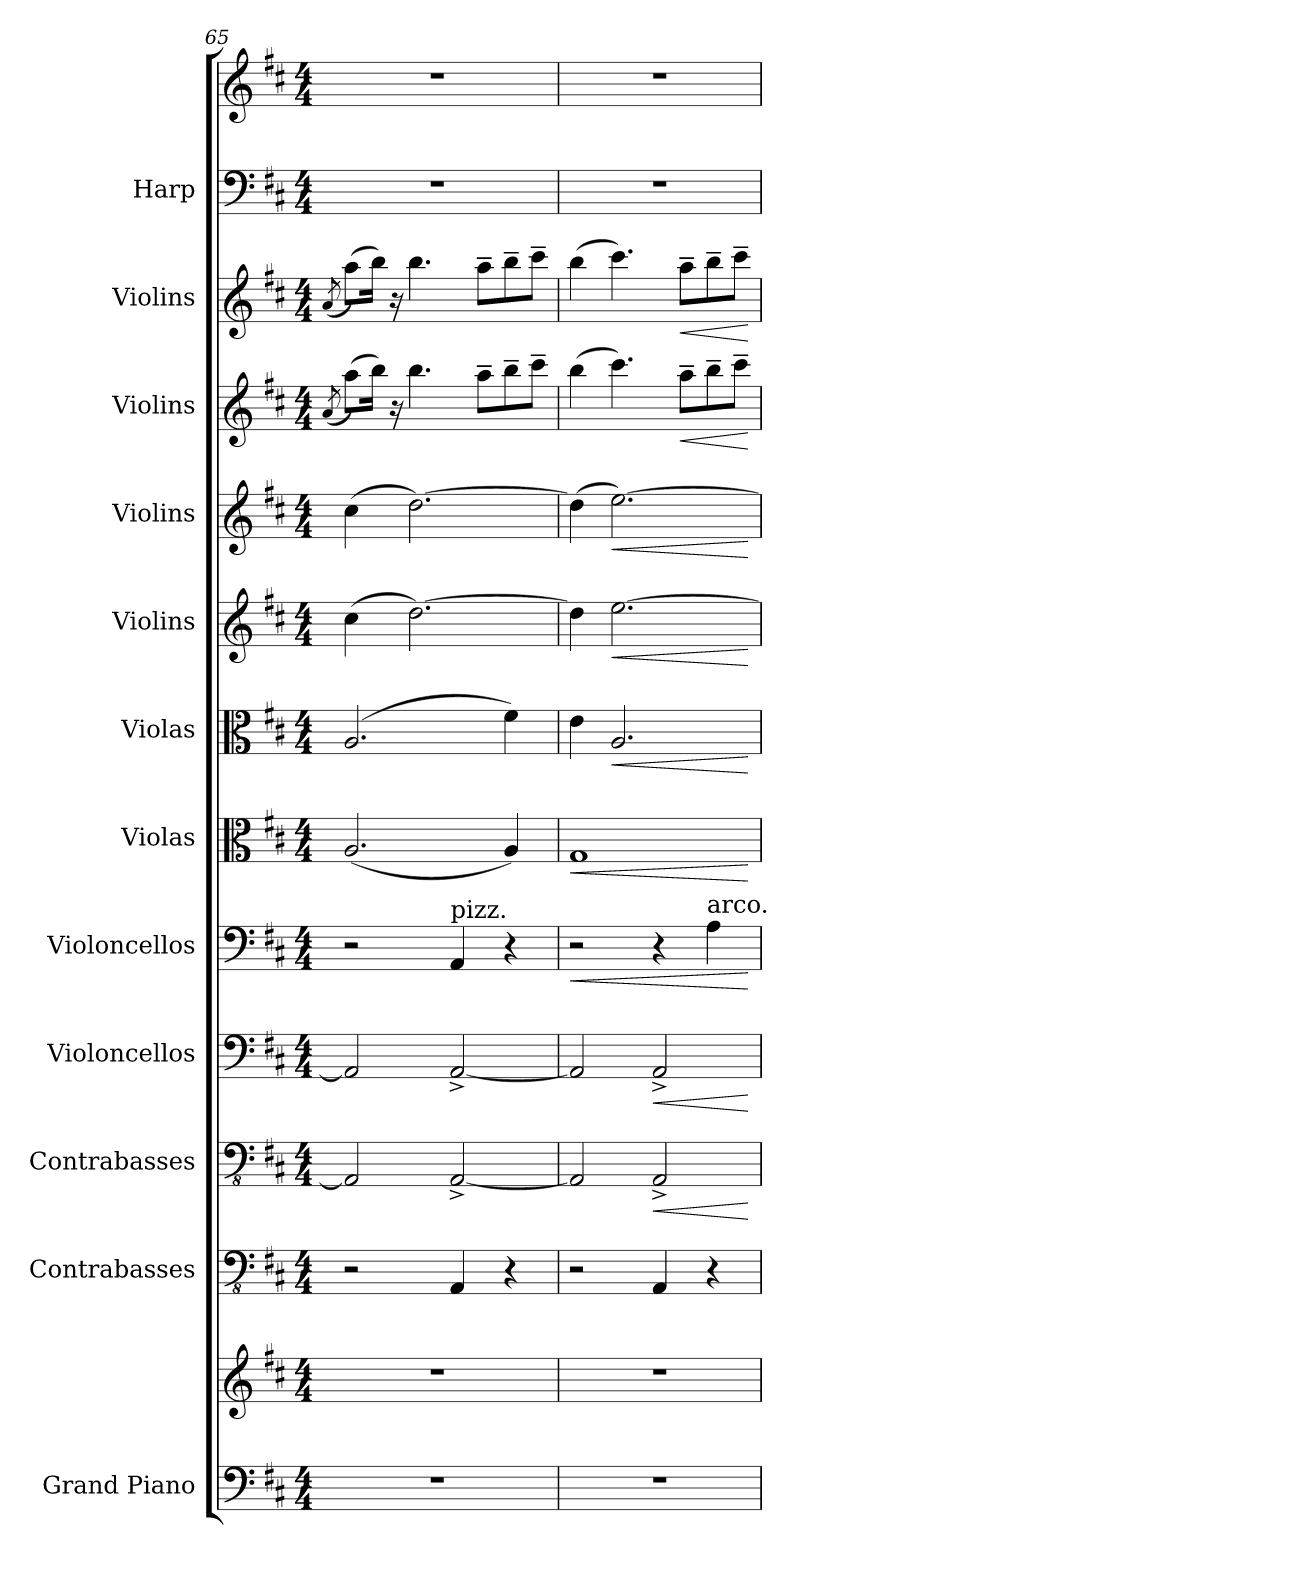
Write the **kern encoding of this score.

**kern	**kern	**kern	**kern	**dynam	**kern	**dynam	**kern	**dynam	**kern	**dynam	**kern	**dynam	**kern	**dynam	**kern	**dynam	**kern	**dynam	**kern	**dynam	**kern	**kern
*part12	*part12	*part11	*part10	*part10	*part9	*part9	*part8	*part8	*part7	*part7	*part6	*part6	*part5	*part5	*part4	*part4	*part3	*part3	*part2	*part2	*part1	*part1
*staff14	*staff13	*staff12	*staff11	*staff11	*staff10	*staff10	*staff9	*staff9	*staff8	*staff8	*staff7	*staff7	*staff6	*staff6	*staff5	*staff5	*staff4	*staff4	*staff3	*staff3	*staff2	*staff1
*I"Grand Piano	*	*I"Contrabasses	*I"Contrabasses	*	*I"Violoncellos	*	*I"Violoncellos	*	*I"Violas	*	*I"Violas	*	*I"Violins	*	*I"Violins	*	*I"Violins	*	*I"Violins	*	*I"Harp	*
*I'Pno.	*	*I'Cbs.	*I'Cbs.	*	*I'Vcs.	*	*I'Vcs.	*	*I'Vlas.	*	*I'Vlas.	*	*I'Vlns.	*	*I'Vlns.	*	*I'Vlns.	*	*I'Vlns.	*	*I'Hrp.	*
!!LO:PB:g=z
*clefF4	*clefG2	*clefFv4	*clefFv4	*	*clefF4	*	*clefF4	*	*clefC3	*	*clefC3	*	*clefG2	*	*clefG2	*	*clefG2	*	*clefG2	*	*clefF4	*clefG2
*k[f#c#]	*k[f#c#]	*k[f#c#]	*k[f#c#]	*	*k[f#c#]	*	*k[f#c#]	*	*k[f#c#]	*	*k[f#c#]	*	*k[f#c#]	*	*k[f#c#]	*	*k[f#c#]	*	*k[f#c#]	*	*k[f#c#]	*k[f#c#]
*M4/4	*M4/4	*M4/4	*M4/4	*	*M4/4	*	*M4/4	*	*M4/4	*	*M4/4	*	*M4/4	*	*M4/4	*	*M4/4	*	*M4/4	*	*M4/4	*M4/4
=65	=65	=65	=65	=65	=65	=65	=65	=65	=65	=65	=65	=65	=65	=65	=65	=65	=65	=65	=65	=65	=65	=65
.	.	.	.	.	.	.	.	.	.	.	.	.	.	.	.	.	(>8qa/	.	(>8qa/	.	.	.
1r	1r	2r	2AAA/]	.	2AA/]	.	2r	.	(2.A/	.	(2.A/	.	(4cc#\	.	(4cc#\	.	(8aa\L)	.	(8aa\L)	.	1r	1r
.	.	.	.	.	.	.	.	.	.	.	.	.	.	.	.	.	16bb\Jk)	.	16bb\Jk)	.	.	.
.	.	.	.	.	.	.	.	.	.	.	.	.	.	.	.	.	16r	.	16r	.	.	.
.	.	.	.	.	.	.	.	.	.	.	.	.	[2.dd\)	.	[2.dd\)	.	4.bb\	.	4.bb\	.	.	.
!	!	!	!	!	!	!	!LO:TX:a:t=pizz.	!	!	!	!	!	!	!	!	!	!	!	!	!	!	!
.	.	4AAA/	[2AAA^/	.	[2AA^/	.	4AA/	.	.	.	.	.	.	.	.	.	.	.	.	.	.	.
.	.	.	.	.	.	.	.	.	.	.	.	.	.	.	.	.	8aa~\L	.	8aa~\L	.	.	.
.	.	4r	.	.	.	.	4r	.	4A/)	.	4f#\)	.	.	.	.	.	8bb~\	.	8bb~\	.	.	.
.	.	.	.	.	.	.	.	.	.	.	.	.	.	.	.	.	8ccc#~\J	.	8ccc#~\J	.	.	.
=66	=66	=66	=66	=66	=66	=66	=66	=66	=66	=66	=66	=66	=66	=66	=66	=66	=66	=66	=66	=66	=66	=66
!	!	!	!	!	!	!	!	!LO:HP:b	!	!LO:HP:b	!	!	!	!	!	!	!	!	!	!	!	!
1r	1r	2r	2AAA/]	.	2AA/]	.	2r	<	1G	<	4e\	.	4dd\]	.	(4dd\]	.	(4bb\	.	(4bb\	.	1r	1r
!	!	!	!	!	!	!	!	!	!	!	!	!LO:HP:b	!	!LO:HP:b	!	!LO:HP:b	!	!	!	!	!	!
.	.	.	.	.	.	.	.	.	.	.	2.A/	<	[2.ee\	<	[2.ee\)	<	4.ccc#\)	.	4.ccc#\)	.	.	.
!	!	!	!	!LO:HP:b	!	!LO:HP:b	!	!	!	!	!	!	!	!	!	!	!	!	!	!	!	!
.	.	4AAA/	2AAA^/	<	2AA^/	<	4r	.	.	.	.	.	.	.	.	.	.	.	.	.	.	.
!	!	!	!	!	!	!	!	!	!	!	!	!	!	!	!	!	!	!LO:HP:b	!	!LO:HP:b	!	!
.	.	.	.	.	.	.	.	.	.	.	.	.	.	.	.	.	8aa~\L	<	8aa~\L	<	.	.
!	!	!	!	!	!	!	!LO:TX:a:t=arco.	!	!	!	!	!	!	!	!	!	!	!	!	!	!	!
.	.	4r	.	.	.	.	4A\	.	.	.	.	.	.	.	.	.	8bb~\	.	8bb~\	.	.	.
.	.	.	.	.	.	.	.	.	.	.	.	.	.	.	.	.	8ccc#~\J	.	8ccc#~\J	.	.	.
.	.	.	.	[	.	[	.	[	.	[	.	[	.	[	.	[	.	[	.	[	.	.
=	=	=	=	=	=	=	=	=	=	=	=	=	=	=	=	=	=	=	=	=	=	=
*-	*-	*-	*-	*-	*-	*-	*-	*-	*-	*-	*-	*-	*-	*-	*-	*-	*-	*-	*-	*-	*-	*-
